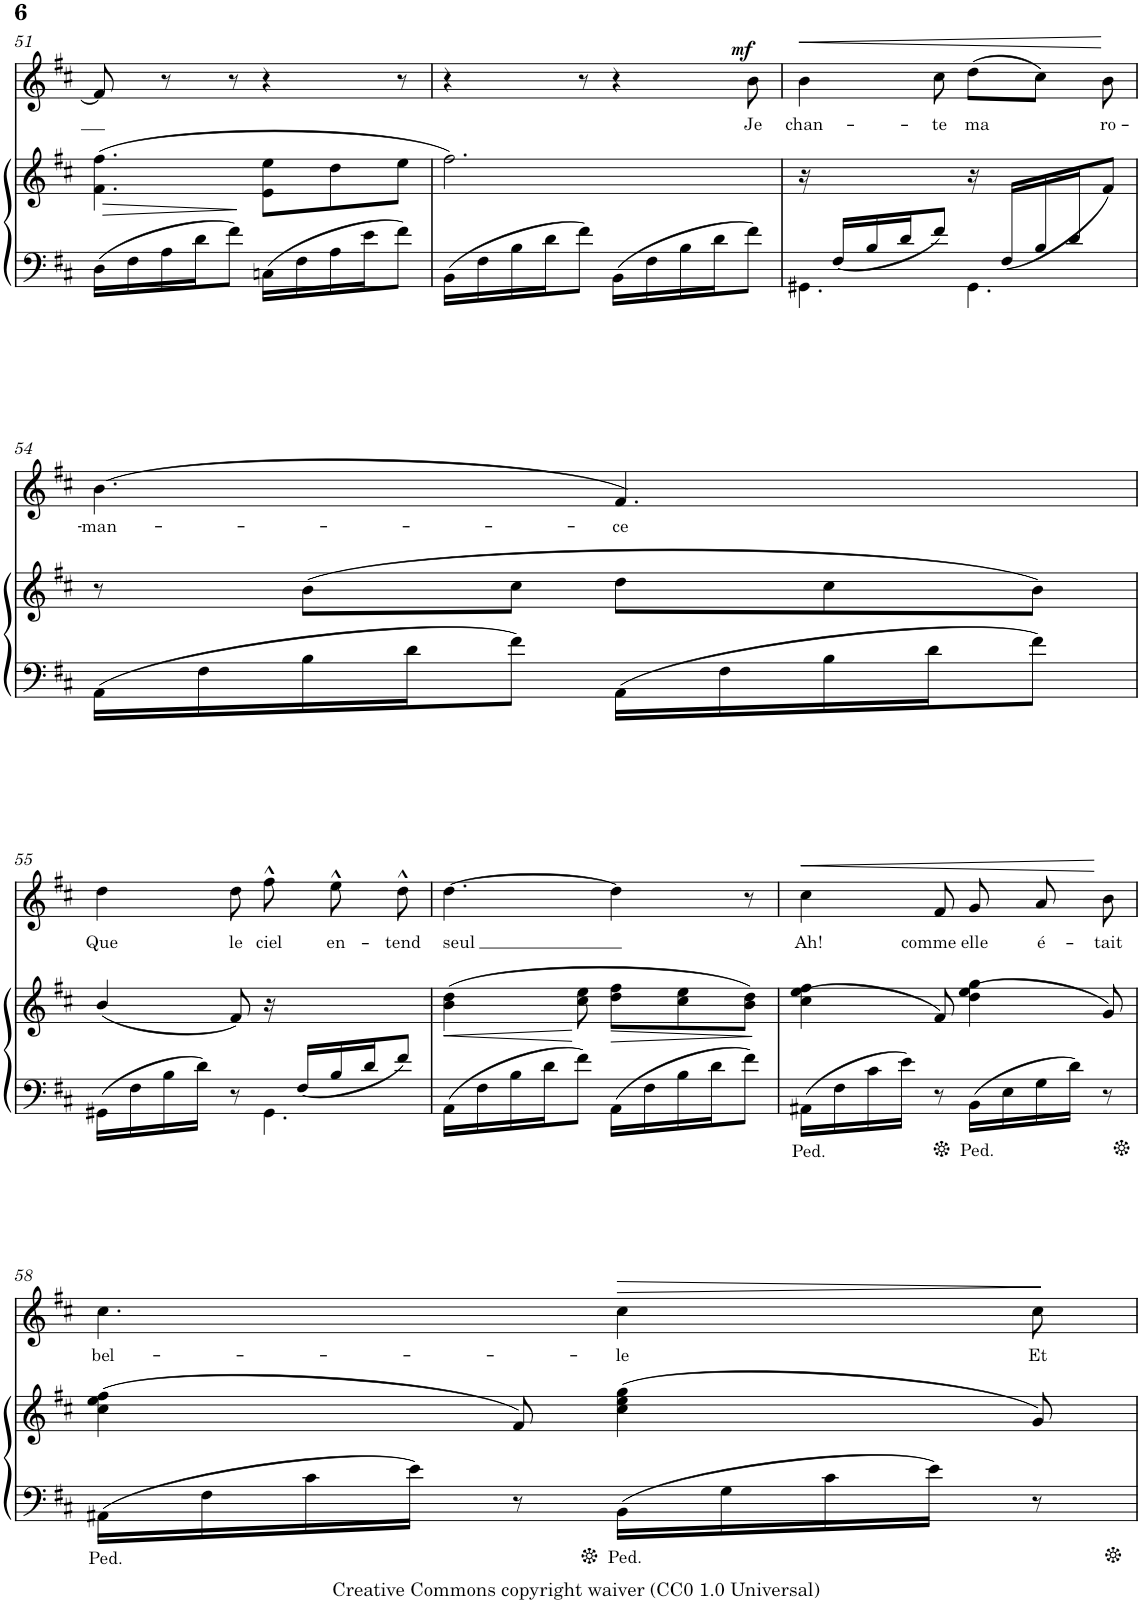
**kern	**kern	**dynam	**kern	**text	**dynam
*part2	*part2	*part2	*part1	*part1	*part1
*staff3	*staff2	*staff2/3	*staff1	*staff1	*staff1
*I"Piano	*	*	*I"Chant Voice	*	*
*I'Pno	*	*	*	*	*
!!LO:PB:g=z
*clefF4	*clefG2	*	*clefG2	*	*
*k[f#c#]	*k[f#c#]	*	*k[f#c#]	*	*
*M6/8	*M6/8	*	*M6/8	*	*
=51	=51	=51	=51	=51	=51
!	!	!LO:HP:b	!	!	!
16D\LL	(4.f#\ 4.ff#\	>	8f#/]	.	.
16F#\	.	.	.	.	.
16A\	.	.	8r	.	.
16d\J	.	.	.	.	.
8f#\J	.	.	8r	.	.
16Cn\LL	8e\ 8ee\L	]	4r	.	.
16F#\	.	.	.	.	.
16A\	8dd\	.	.	.	.
16e\J	.	.	.	.	.
8f#\J	8ee\J	.	8r	.	.
=52	=52	=52	=52	=52	=52
16BB\LL	2.ff#\)	.	4r	.	.
16F#\	.	.	.	.	.
16B\	.	.	.	.	.
16d\J	.	.	.	.	.
8f#\J	.	.	8r	.	.
16BB\LL	.	.	4r	.	.
16F#\	.	.	.	.	.
16B\	.	.	.	.	.
16d\J	.	.	.	.	.
!	!	!	!	!LO:LY:b	!LO:DY:a
8f#\J	.	.	8b\	Je	mf
=53	=53	=53	=53	=53	=53
*^	*	*	*	*	*
!	!	!	!	!	!LO:LY:b	!LO:HP:b
16ryy	4.GG#X\	16r	.	4b\	chan-	<
16F#/LL	.	16ryy	.	.	.	.
16B/	.	.	.	.	.	.
16d/J	.	.	.	.	.	.
!	!	!	!	!	!LO:LY:b	!
8f#/J	.	.	.	8cc#\	-te	.
!	!	!	!	!	!LO:LY:b	!
16ryy	4.GG#\	16r	.	(8dd\L	ma	.
(<16F#/LL	.	8.ryy	.	.	.	.
16B/	.	.	.	8cc#\J)	.	.
16d/J	.	.	.	.	.	.
!	!	!	!	!	!LO:LY:b	!
8ryy	.	8f#/J)	.	8b\	ro-	.
*v	*v	*	*	*	*	*
.	.	.	.	.	[
!!LO:LB:g=z
=54	=54	=54	=54	=54	=54
!	!	!	!	!LO:LY:b	!
16AA\LL	8r	.	(>4.b\	-man-	.
16F#\	.	.	.	.	.
16B\	(8b\L	.	.	.	.
16d\J	.	.	.	.	.
8f#\J	8cc#\J	.	.	.	.
!	!	!	!	!LO:LY:b	!
16AA\LL	8dd\L	.	4.f#/)	-ce	.
16F#\	.	.	.	.	.
16B\	8cc#\	.	.	.	.
16d\J	.	.	.	.	.
8f#\J	8b\J)	.	.	.	.
!!LO:LB:g=z
=55	=55	=55	=55	=55	=55
*^	*	*	*	*	*
!	!	!	!	!	!LO:LY:b	!
4..ryy	16GG#X\LL	(<4b/	.	4dd\	Que	.
.	16F#\	.	.	.	.	.
.	16B\	.	.	.	.	.
.	16d\JJ	.	.	.	.	.
!	!	!	!	!	!LO:LY:b	!
.	8r	8f#/)	.	8dd\	le	.
!	!	!	!	!	!LO:LY:b	!
.	4.GG#\	16r	.	8ff#^^\	ciel	.
16F#/LL	.	4ryy	.	.	.	.
!	!	!	!	!	!LO:LY:b	!
16B/	.	.	.	8ee^^\	en-	.
16d/J	.	.	.	.	.	.
!	!	!	!	!	!LO:LY:b	!
8f#/J	.	.	.	8dd^^\	-tend	.
.	.	16ryy	.	.	.	.
*v	*v	*	*	*	*	*
=56	=56	=56	=56	=56	=56
!	!	!LO:HP:b	!	!LO:LY:b	!
16AA\LL	(4b\ 4dd\	<	[4.dd\	seul	.
16F#\	.	.	.	.	.
16B\	.	.	.	.	.
16d\J	.	.	.	.	.
8f#\J	8cc#\ 8ee\	[	.	.	.
!	!	!LO:HP:b	!	!	!
16AA\LL	8dd\ 8ff#\L	>	4dd\]	.	.
16F#\	.	.	.	.	.
16B\	8cc#\ 8ee\	.	.	.	.
16d\J	.	.	.	.	.
8f#\J	8b\ 8dd\J)	.	8r	.	.
.	.	]	.	.	.
=57	=57	=57	=57	=57	=57
!	!	!	!	!LO:LY:b	!LO:HP:b
16AA#X\LL	(4cc#\ 4ee\ 4ff#\	.	4cc#\	Ah!	<
16F#\	.	.	.	.	.
16c#\	.	.	.	.	.
16e\JJ	.	.	.	.	.
!	!	!	!	!LO:LY:b	!
8r	8f#/)	.	8f#/	comme	.
!	!	!	!	!LO:LY:b	!
16BB\LL	(4dd\ 4ee\ 4gg\	.	8g/	elle	.
16E\	.	.	.	.	.
!	!	!	!	!LO:LY:b	!
16G\	.	.	8a/	é-	.
16d\JJ	.	.	.	.	.
!	!	!	!	!LO:LY:b	!
8r	8g/)	.	8b\	-tait	[
!!LO:LB:g=z
=58	=58	=58	=58	=58	=58
!	!	!	!	!LO:LY:b	!
16AA#X\LL	(4cc#\ 4ee\ 4ff#\	.	4.cc#\	bel-	.
16F#\	.	.	.	.	.
16c#\	.	.	.	.	.
16e\JJ	.	.	.	.	.
8r	8f#/)	.	.	.	.
!	!	!	!	!LO:LY:b	!LO:HP:b
16BB\LL	(4cc#\ 4ee\ 4gg\	.	4cc#\	-le	>
16G\	.	.	.	.	.
16c#\	.	.	.	.	.
16e\JJ	.	.	.	.	.
!	!	!	!	!LO:LY:b	!
8r	8g/)	.	8cc#\	Et	]
=	=	=	=	=	=
*-	*-	*-	*-	*-	*-
